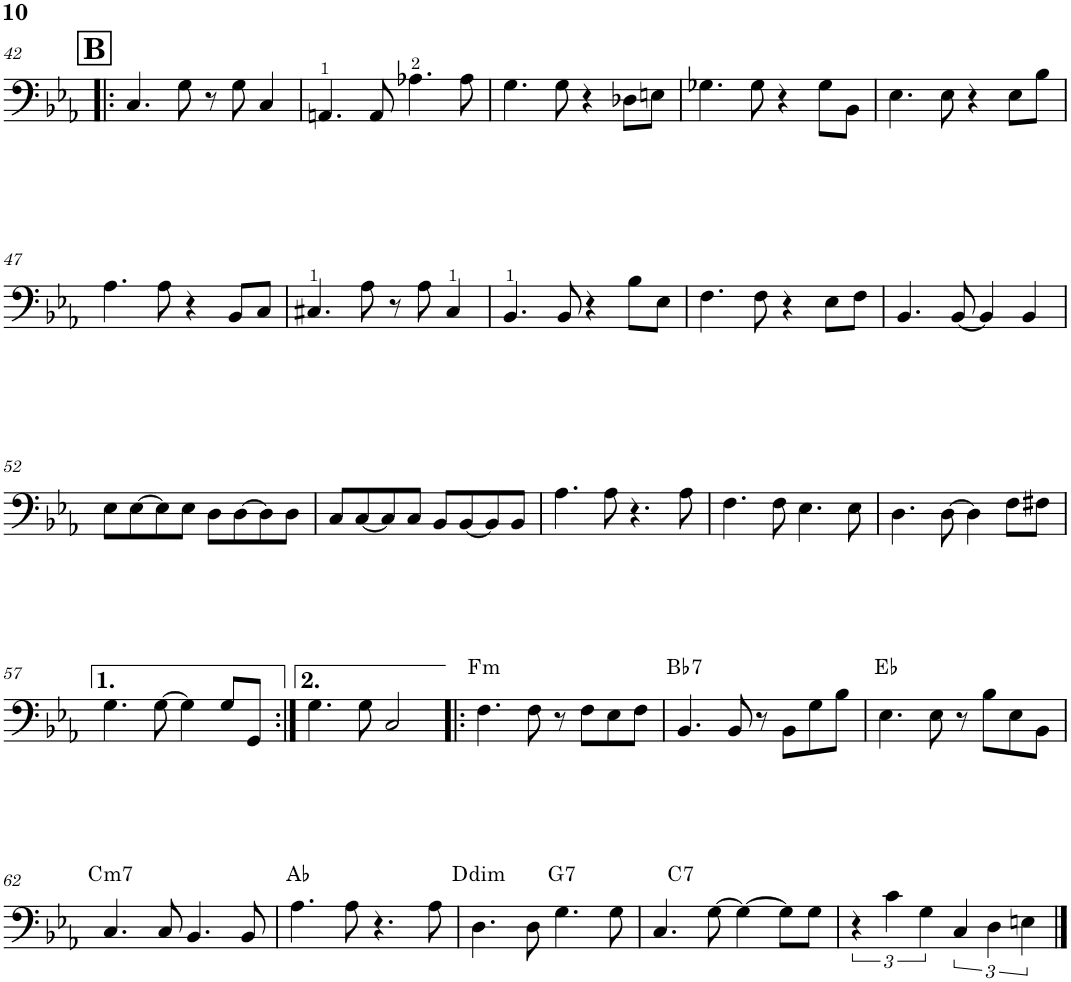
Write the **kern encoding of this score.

**kern	**harte
*part1	*part1
*staff1	*
*I"5-str. Electric Bass	*
*I'El. B.	*
!!LO:PB:g=z
*clefF4	*
*Trd7c12	*
*k[b-e-a-]	*
*M4/4	*
!!LO:REH:place=s1:a:B:cj:fs=14:t=B
=42!|:	=42!|:
4.C/	.
8G\	.
8r	.
8G\	.
4C/	.
=43	=43
4.AAn/	.
8AA/	.
4.A-X\	.
8A-\	.
=44	=44
4.G\	.
8G\	.
4r	.
8D-X\L	.
8En\J	.
=45	=45
4.G-X\	.
8G-\	.
4r	.
8G-\L	.
8BB-\J	.
=46	=46
4.E-\	.
8E-\	.
4r	.
8E-\L	.
8B-\J	.
!!LO:LB:g=z
=47	=47
4.A-\	.
8A-\	.
4r	.
8BB-/L	.
8C/J	.
=48	=48
4.C#X/	.
8A-\	.
8r	.
8A-\	.
4C#/	.
=49	=49
4.BB-/	.
8BB-/	.
4r	.
8B-\L	.
8E-\J	.
=50	=50
4.F\	.
8F\	.
4r	.
8E-\L	.
8F\J	.
=51	=51
4.BB-/	.
[8BB-/	.
4BB-/]	.
4BB-/	.
!!LO:LB:g=z
=52	=52
8E-\L	.
[8E-\	.
8E-\]	.
8E-\J	.
8D\L	.
[8D\	.
8D\]	.
8D\J	.
=53	=53
8C/L	.
[8C/	.
8C/]	.
8C/J	.
8BB-/L	.
[8BB-/	.
8BB-/]	.
8BB-/J	.
=54	=54
4.A-\	.
8A-\	.
4.r	.
8A-\	.
=55	=55
4.F\	.
8F\	.
4.E-\	.
8E-\	.
=56	=56
4.D\	.
[8D\	.
4D\]	.
8F\L	.
8F#X\J	.
!!LO:LB:g=z
=57	=57
4.G\	.
[8G\	.
4G\]	.
8G/L	.
8GG/J	.
=58:|!	=58:|!
4.G\	.
8G\	.
2C/	.
=59!|:	=59!|:
!	!LO:H:kt=m
4.F\	F:min
8F\	.
8r	.
8F\L	.
8E-\	.
8F\J	.
=60	=60
!	!LO:H:kt=7
4.BB-/	Bb:7
8BB-/	.
8r	.
8BB-\L	.
8G\	.
8B-\J	.
=61	=61
4.E-\	Eb:maj
8E-\	.
8r	.
8B-\L	.
8E-\	.
8BB-\J	.
!!LO:LB:g=z
=62	=62
!	!LO:H:kt=m7
4.C/	C:min7
8C/	.
4.BB-/	.
8BB-/	.
=63	=63
4.A-\	Ab:maj
8A-\	.
4.r	.
8A-\	.
=64	=64
!	!LO:H:kt=dim
4.D\	D:dim
8D\	.
!	!LO:H:kt=7
4.G\	G:7
8G\	.
=65	=65
!	!LO:H:kt=7
4.C/	C:7
[8G\	.
4G\_	.
8G\L]	.
8G\J	.
=66	=66
6r	.
6c\	.
6G\	.
6C/	.
6D\	.
6En\	.
==	==
*-	*-
